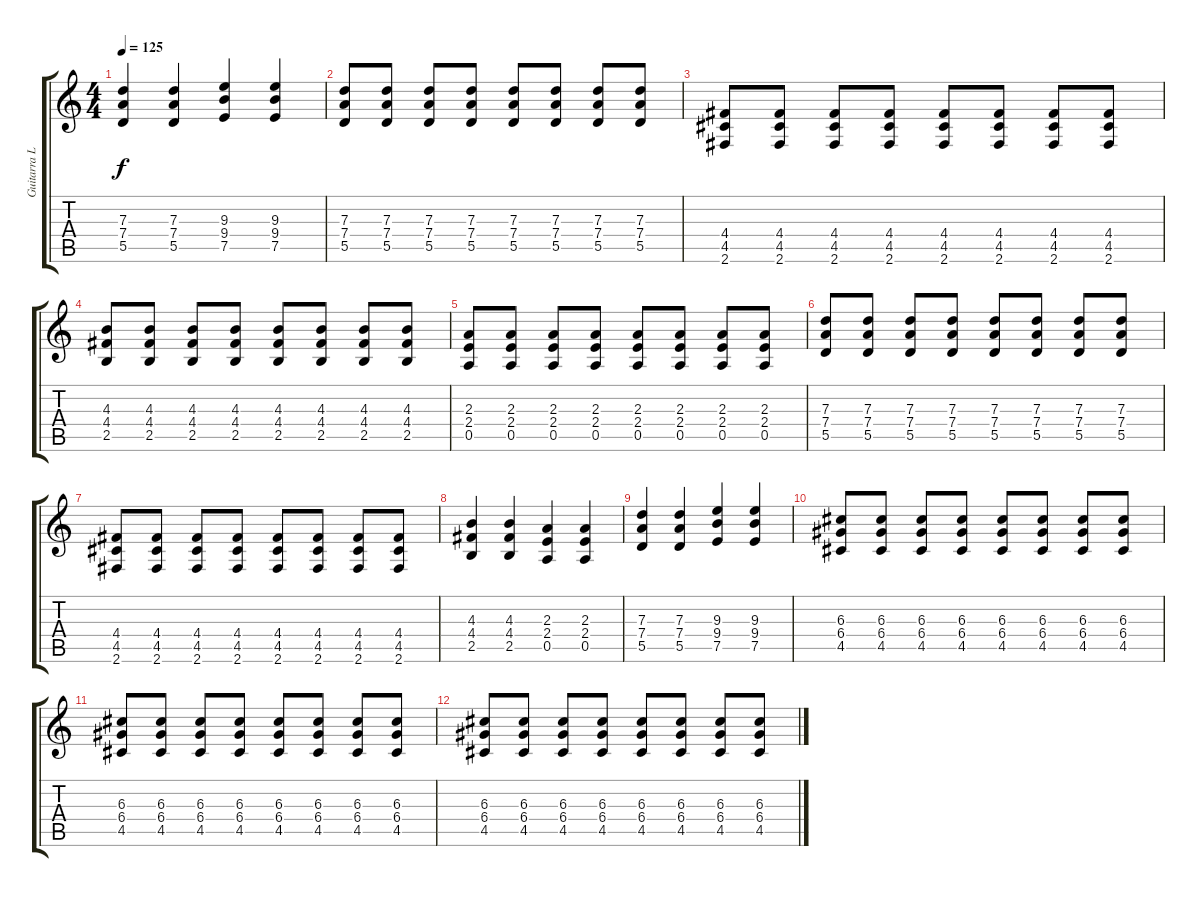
\track ("Guitarra Lindsay" "Guitarra L") {instrument distortionguitar}
\staff {score tabs}
\tuning (E4 B3 G3 D3 A2 E2) {hide}
\ts (4 4)
\tempo 125
\clef g2
\ks c
(7.3 7.4 5.5).4{dy f} (7.3 7.4 5.5).4 (9.3 9.4 7.5).4 (9.3 9.4 7.5).4 |
(7.3 7.4 5.5).8 (7.3 7.4 5.5).8 (7.3 7.4 5.5).8 (7.3 7.4 5.5).8 (7.3 7.4 5.5).8 (7.3 7.4 5.5).8 (7.3 7.4 5.5).8 (7.3 7.4 5.5).8 |
(4.4 4.5 2.6).8 (4.4 4.5 2.6).8 (4.4 4.5 2.6).8 (4.4 4.5 2.6).8 (4.4 4.5 2.6).8 (4.4 4.5 2.6).8 (4.4 4.5 2.6).8 (4.4 4.5 2.6).8 |
(4.3 4.4 2.5).8 (4.3 4.4 2.5).8 (4.3 4.4 2.5).8 (4.3 4.4 2.5).8 (4.3 4.4 2.5).8 (4.3 4.4 2.5).8 (4.3 4.4 2.5).8 (4.3 4.4 2.5).8 |
(2.3 2.4 0.5).8 (2.3 2.4 0.5).8 (2.3 2.4 0.5).8 (2.3 2.4 0.5).8 (2.3 2.4 0.5).8 (2.3 2.4 0.5).8 (2.3 2.4 0.5).8 (2.3 2.4 0.5).8 |
(7.3 7.4 5.5).8 (7.3 7.4 5.5).8 (7.3 7.4 5.5).8 (7.3 7.4 5.5).8 (7.3 7.4 5.5).8 (7.3 7.4 5.5).8 (7.3 7.4 5.5).8 (7.3 7.4 5.5).8 |
(4.4 4.5 2.6).8 (4.4 4.5 2.6).8 (4.4 4.5 2.6).8 (4.4 4.5 2.6).8 (4.4 4.5 2.6).8 (4.4 4.5 2.6).8 (4.4 4.5 2.6).8 (4.4 4.5 2.6).8 |
(4.3 4.4 2.5).4 (4.3 4.4 2.5).4 (2.3 2.4 0.5).4 (2.3 2.4 0.5).4 |
(7.3 7.4 5.5).4 (7.3 7.4 5.5).4 (9.3 9.4 7.5).4 (9.3 9.4 7.5).4 |
(6.3 6.4 4.5).8 (6.3 6.4 4.5).8 (6.3 6.4 4.5).8 (6.3 6.4 4.5).8 (6.3 6.4 4.5).8 (6.3 6.4 4.5).8 (6.3 6.4 4.5).8 (6.3 6.4 4.5).8 |
(6.3 6.4 4.5).8 (6.3 6.4 4.5).8 (6.3 6.4 4.5).8 (6.3 6.4 4.5).8 (6.3 6.4 4.5).8 (6.3 6.4 4.5).8 (6.3 6.4 4.5).8 (6.3 6.4 4.5).8 |
(6.3 6.4 4.5).8 (6.3 6.4 4.5).8 (6.3 6.4 4.5).8 (6.3 6.4 4.5).8 (6.3 6.4 4.5).8 (6.3 6.4 4.5).8 (6.3 6.4 4.5).8 (6.3 6.4 4.5).8
